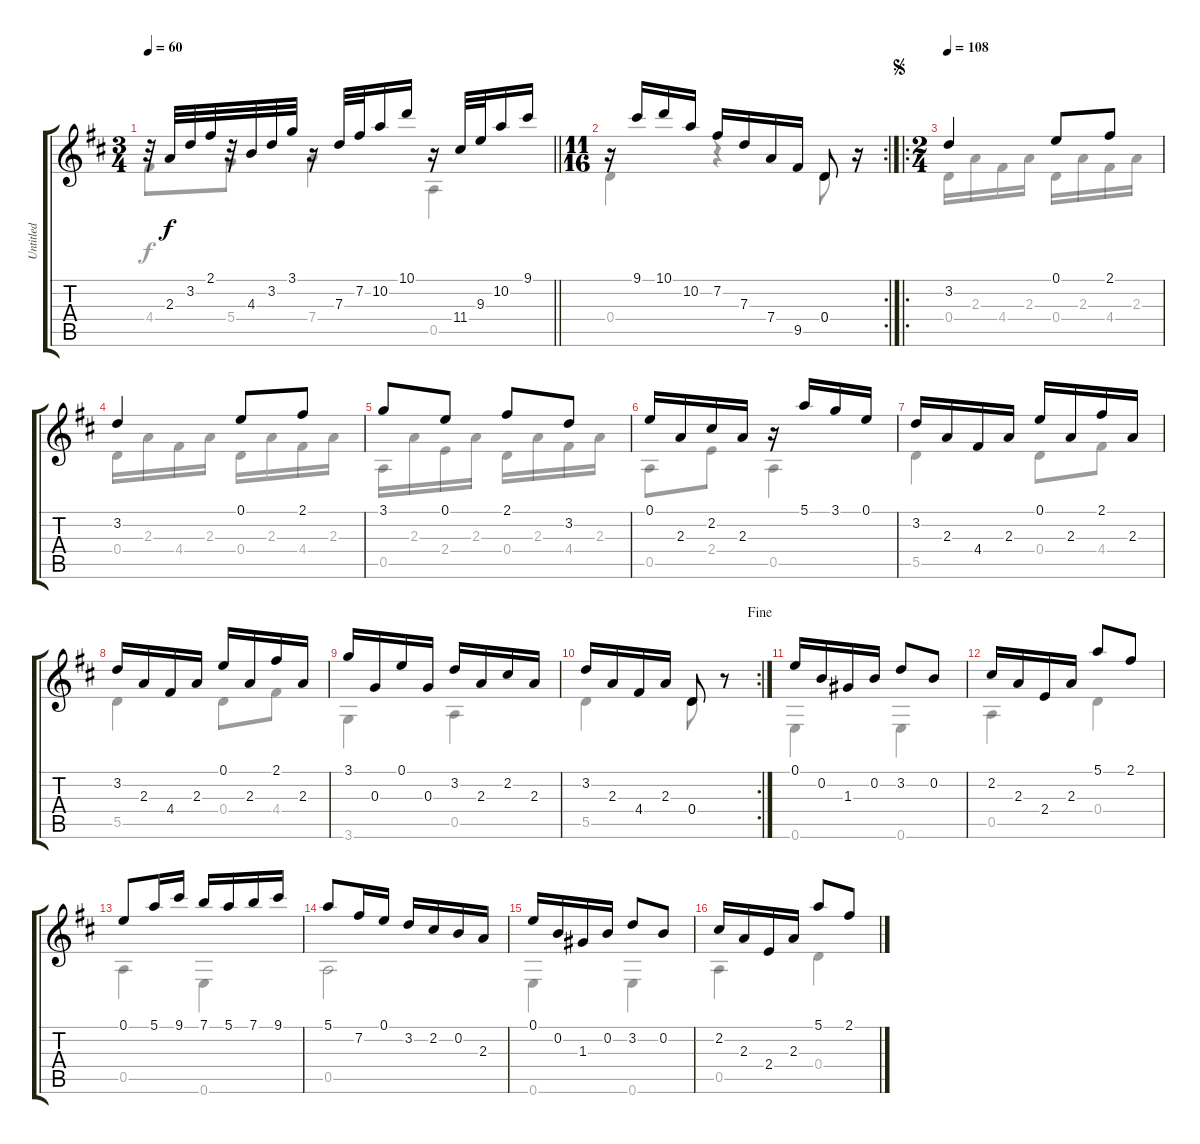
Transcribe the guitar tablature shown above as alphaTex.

\track ("Untitled" "Untitled") {instrument acousticguitarnylon}
\staff {score tabs}
\tuning (E4 B3 G3 D3 A2 E2) {hide}
\voice
\ts (3 4)
\tempo 60
\clef g2
\barLineRight lightlight
\ks d
r.32{dy f} 2.3.32 3.2.32 2.1.32 r.32 4.3.32 3.2.32 3.1.32 r.16 7.3.32 7.2.32 10.2.16 10.1.16 r.16 11.4.32 9.3.32 10.2.16 9.1.16 |
\rc 2
\ts (11 16)
r.16 9.1.16 10.1.16 10.2.16 7.2.16 7.3.16 7.4.16 9.5.16 0.4.8 r.16 |
\ro
\ts (2 4)
\jump segno
\tempo 108
3.2.4 0.1.8 2.1.8 |
3.2.4 0.1.8 2.1.8 |
3.1.8 0.1.8 2.1.8 3.2.8 |
0.1.16 2.3.16 2.2.16 2.3.16 r.16 5.1.16 3.1.16 0.1.16 |
3.2.16 2.3.16 4.4.16 2.3.16 0.1.16 2.3.16 2.1.16 2.3.16 |
3.2.16 2.3.16 4.4.16 2.3.16 0.1.16 2.3.16 2.1.16 2.3.16 |
3.1.16 0.3.16 0.1.16 0.3.16 3.2.16 2.3.16 2.2.16 2.3.16 |
\rc 2
\jump fine
3.2.16 2.3.16 4.4.16 2.3.16 0.4.8 r.8 |
0.1.16 0.2.16 1.3.16 0.2.16 3.2.8 0.2.8 |
2.2.16 2.3.16 2.4.16 2.3.16 5.1.8 2.1.8 |
0.1.8 5.1.16 9.1.16 7.1.16 5.1.16 7.1.16 9.1.16 |
5.1.8 7.2.16 0.1.16 3.2.16 2.2.16 0.2.16 2.3.16 |
0.1.16 0.2.16 1.3.16 0.2.16 3.2.8 0.2.8 |
2.2.16 2.3.16 2.4.16 2.3.16 5.1.8 2.1.8
\voice
\clef g2
\ottava regular
\simile none
\barLineRight lightlight
\ks d
4.4.8{dy f} 5.4.8 7.4.4 0.5.4 |
0.4.4 r.4 0.4.8 r.16 |
0.4.16 2.3.16 4.4.16 2.3.16 0.4.16 2.3.16 4.4.16 2.3.16 |
0.4.16 2.3.16 4.4.16 2.3.16 0.4.16 2.3.16 4.4.16 2.3.16 |
0.5.16 2.3.16 2.4.16 2.3.16 0.4.16 2.3.16 4.4.16 2.3.16 |
0.5.8 2.4.8 0.5.4 |
5.5.4 0.4.8 4.4.8 |
5.5.4 0.4.8 4.4.8 |
3.6.4 0.5.4 |
5.5.4 0.4.8 r.8 |
0.6.4 0.6.4 |
0.5.4 0.4.4 |
0.5.4 0.6.4 |
0.5.2 |
0.6.4 0.6.4 |
0.5.4 0.4.4
